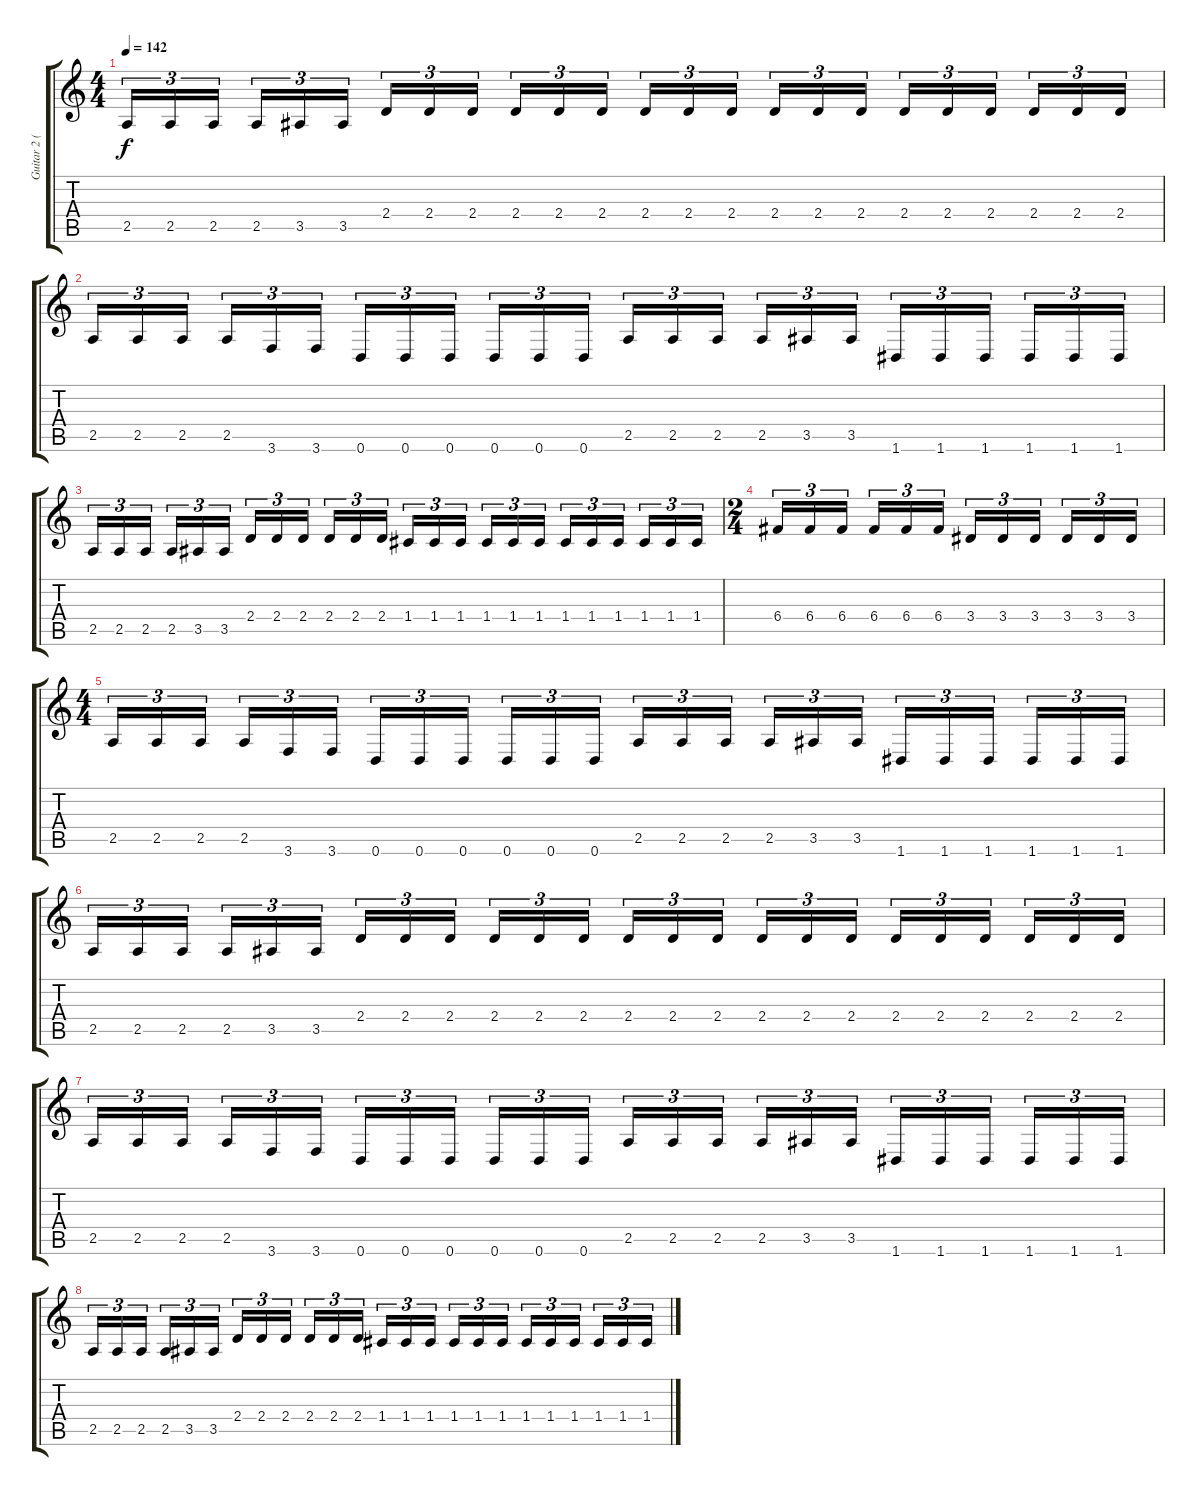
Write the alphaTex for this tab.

\track ("Guitar 2 (Erik)" "Guitar 2 (") {instrument distortionguitar}
\staff {score tabs}
\tuning (D4 A3 F3 C3 G2 D2) {hide}
\ts (4 4)
\tempo 142
\clef g2
\ks c
2.5.16{tu (3 2) dy f} 2.5.16{tu (3 2)} 2.5.16{tu (3 2)} 2.5.16{tu (3 2)} 3.5.16{tu (3 2)} 3.5.16{tu (3 2)} 2.4.16{tu (3 2)} 2.4.16{tu (3 2)} 2.4.16{tu (3 2)} 2.4.16{tu (3 2)} 2.4.16{tu (3 2)} 2.4.16{tu (3 2)} 2.4.16{tu (3 2)} 2.4.16{tu (3 2)} 2.4.16{tu (3 2)} 2.4.16{tu (3 2)} 2.4.16{tu (3 2)} 2.4.16{tu (3 2)} 2.4.16{tu (3 2)} 2.4.16{tu (3 2)} 2.4.16{tu (3 2)} 2.4.16{tu (3 2)} 2.4.16{tu (3 2)} 2.4.16{tu (3 2)} |
2.5.16{tu (3 2)} 2.5.16{tu (3 2)} 2.5.16{tu (3 2)} 2.5.16{tu (3 2)} 3.6.16{tu (3 2)} 3.6.16{tu (3 2)} 0.6.16{tu (3 2)} 0.6.16{tu (3 2)} 0.6.16{tu (3 2)} 0.6.16{tu (3 2)} 0.6.16{tu (3 2)} 0.6.16{tu (3 2)} 2.5.16{tu (3 2)} 2.5.16{tu (3 2)} 2.5.16{tu (3 2)} 2.5.16{tu (3 2)} 3.5.16{tu (3 2)} 3.5.16{tu (3 2)} 1.6.16{tu (3 2)} 1.6.16{tu (3 2)} 1.6.16{tu (3 2)} 1.6.16{tu (3 2)} 1.6.16{tu (3 2)} 1.6.16{tu (3 2)} |
2.5.16{tu (3 2)} 2.5.16{tu (3 2)} 2.5.16{tu (3 2)} 2.5.16{tu (3 2)} 3.5.16{tu (3 2)} 3.5.16{tu (3 2)} 2.4.16{tu (3 2)} 2.4.16{tu (3 2)} 2.4.16{tu (3 2)} 2.4.16{tu (3 2)} 2.4.16{tu (3 2)} 2.4.16{tu (3 2)} 1.4.16{tu (3 2)} 1.4.16{tu (3 2)} 1.4.16{tu (3 2)} 1.4.16{tu (3 2)} 1.4.16{tu (3 2)} 1.4.16{tu (3 2)} 1.4.16{tu (3 2)} 1.4.16{tu (3 2)} 1.4.16{tu (3 2)} 1.4.16{tu (3 2)} 1.4.16{tu (3 2)} 1.4.16{tu (3 2)} |
\ts (2 4)
6.4.16{tu (3 2)} 6.4.16{tu (3 2)} 6.4.16{tu (3 2)} 6.4.16{tu (3 2)} 6.4.16{tu (3 2)} 6.4.16{tu (3 2)} 3.4.16{tu (3 2)} 3.4.16{tu (3 2)} 3.4.16{tu (3 2)} 3.4.16{tu (3 2)} 3.4.16{tu (3 2)} 3.4.16{tu (3 2)} |
\ts (4 4)
2.5.16{tu (3 2)} 2.5.16{tu (3 2)} 2.5.16{tu (3 2)} 2.5.16{tu (3 2)} 3.6.16{tu (3 2)} 3.6.16{tu (3 2)} 0.6.16{tu (3 2)} 0.6.16{tu (3 2)} 0.6.16{tu (3 2)} 0.6.16{tu (3 2)} 0.6.16{tu (3 2)} 0.6.16{tu (3 2)} 2.5.16{tu (3 2)} 2.5.16{tu (3 2)} 2.5.16{tu (3 2)} 2.5.16{tu (3 2)} 3.5.16{tu (3 2)} 3.5.16{tu (3 2)} 1.6.16{tu (3 2)} 1.6.16{tu (3 2)} 1.6.16{tu (3 2)} 1.6.16{tu (3 2)} 1.6.16{tu (3 2)} 1.6.16{tu (3 2)} |
2.5.16{tu (3 2)} 2.5.16{tu (3 2)} 2.5.16{tu (3 2)} 2.5.16{tu (3 2)} 3.5.16{tu (3 2)} 3.5.16{tu (3 2)} 2.4.16{tu (3 2)} 2.4.16{tu (3 2)} 2.4.16{tu (3 2)} 2.4.16{tu (3 2)} 2.4.16{tu (3 2)} 2.4.16{tu (3 2)} 2.4.16{tu (3 2)} 2.4.16{tu (3 2)} 2.4.16{tu (3 2)} 2.4.16{tu (3 2)} 2.4.16{tu (3 2)} 2.4.16{tu (3 2)} 2.4.16{tu (3 2)} 2.4.16{tu (3 2)} 2.4.16{tu (3 2)} 2.4.16{tu (3 2)} 2.4.16{tu (3 2)} 2.4.16{tu (3 2)} |
2.5.16{tu (3 2)} 2.5.16{tu (3 2)} 2.5.16{tu (3 2)} 2.5.16{tu (3 2)} 3.6.16{tu (3 2)} 3.6.16{tu (3 2)} 0.6.16{tu (3 2)} 0.6.16{tu (3 2)} 0.6.16{tu (3 2)} 0.6.16{tu (3 2)} 0.6.16{tu (3 2)} 0.6.16{tu (3 2)} 2.5.16{tu (3 2)} 2.5.16{tu (3 2)} 2.5.16{tu (3 2)} 2.5.16{tu (3 2)} 3.5.16{tu (3 2)} 3.5.16{tu (3 2)} 1.6.16{tu (3 2)} 1.6.16{tu (3 2)} 1.6.16{tu (3 2)} 1.6.16{tu (3 2)} 1.6.16{tu (3 2)} 1.6.16{tu (3 2)} |
2.5.16{tu (3 2)} 2.5.16{tu (3 2)} 2.5.16{tu (3 2)} 2.5.16{tu (3 2)} 3.5.16{tu (3 2)} 3.5.16{tu (3 2)} 2.4.16{tu (3 2)} 2.4.16{tu (3 2)} 2.4.16{tu (3 2)} 2.4.16{tu (3 2)} 2.4.16{tu (3 2)} 2.4.16{tu (3 2)} 1.4.16{tu (3 2)} 1.4.16{tu (3 2)} 1.4.16{tu (3 2)} 1.4.16{tu (3 2)} 1.4.16{tu (3 2)} 1.4.16{tu (3 2)} 1.4.16{tu (3 2)} 1.4.16{tu (3 2)} 1.4.16{tu (3 2)} 1.4.16{tu (3 2)} 1.4.16{tu (3 2)} 1.4.16{tu (3 2)}
